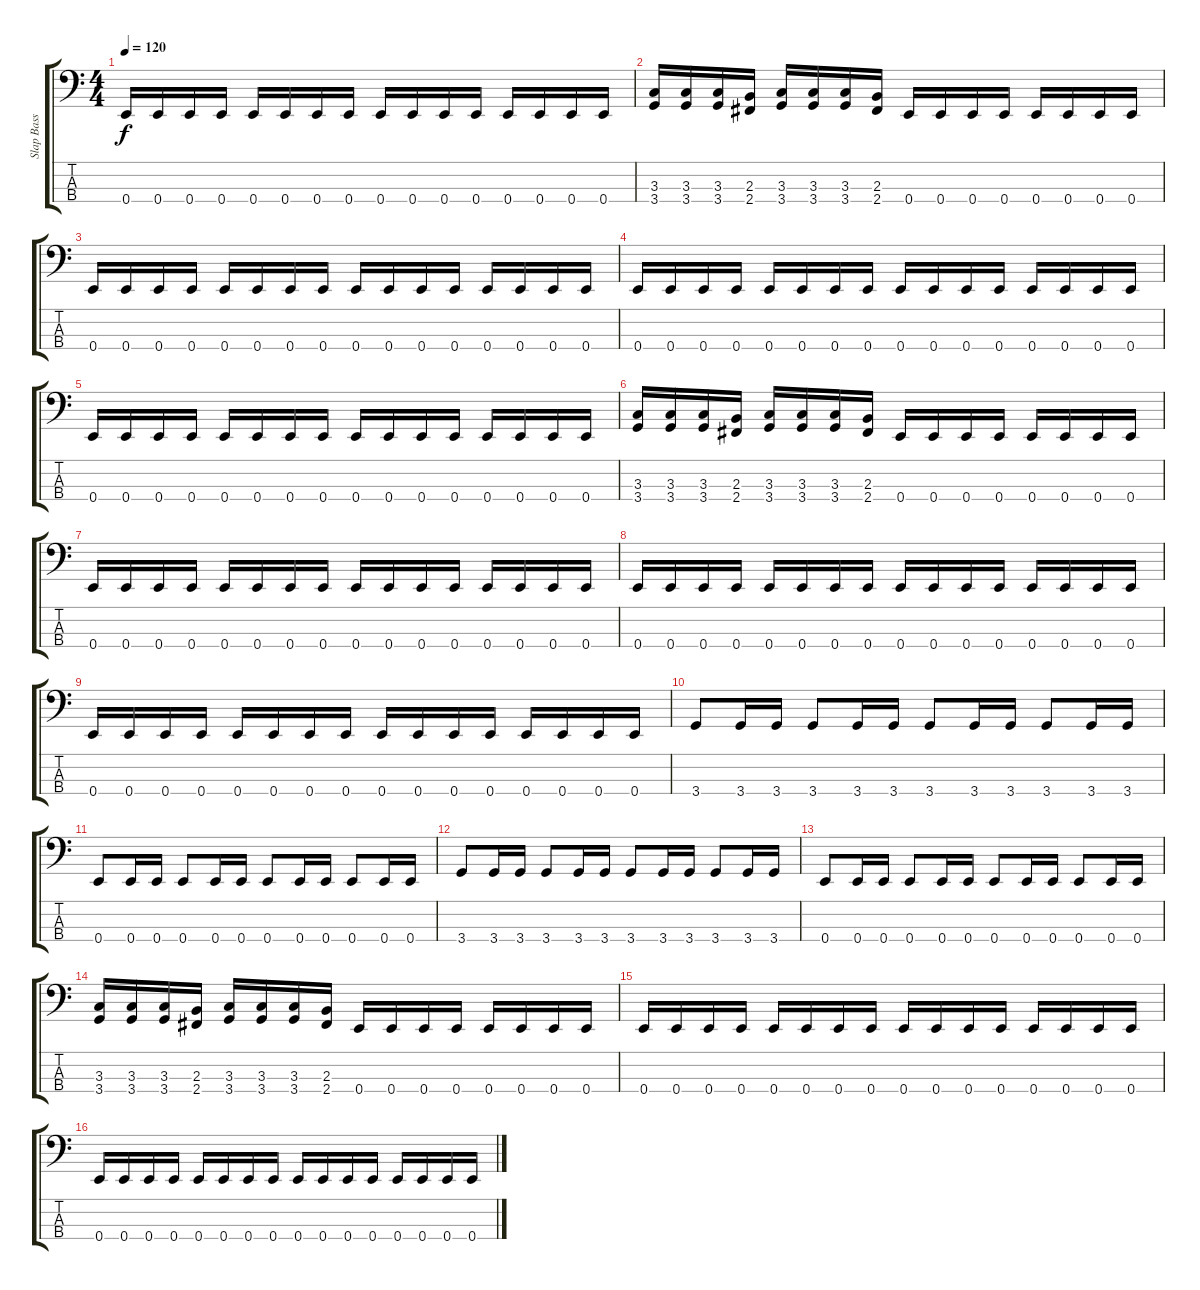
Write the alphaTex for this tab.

\track ("Slap Bass 1" "Slap Bass ") {instrument slapbass1}
\staff {score tabs}
\tuning (G2 D2 A1 E1) {hide}
\ts (4 4)
\tempo 120
\clef f4
\ks c
0.4.16{dy f} 0.4.16 0.4.16 0.4.16 0.4.16 0.4.16 0.4.16 0.4.16 0.4.16 0.4.16 0.4.16 0.4.16 0.4.16 0.4.16 0.4.16 0.4.16 |
(3.3 3.4).16 (3.3 3.4).16 (3.3 3.4).16 (2.3 2.4).16 (3.3 3.4).16 (3.3 3.4).16 (3.3 3.4).16 (2.3 2.4).16 0.4.16 0.4.16 0.4.16 0.4.16 0.4.16 0.4.16 0.4.16 0.4.16 |
0.4.16 0.4.16 0.4.16 0.4.16 0.4.16 0.4.16 0.4.16 0.4.16 0.4.16 0.4.16 0.4.16 0.4.16 0.4.16 0.4.16 0.4.16 0.4.16 |
0.4.16 0.4.16 0.4.16 0.4.16 0.4.16 0.4.16 0.4.16 0.4.16 0.4.16 0.4.16 0.4.16 0.4.16 0.4.16 0.4.16 0.4.16 0.4.16 |
0.4.16 0.4.16 0.4.16 0.4.16 0.4.16 0.4.16 0.4.16 0.4.16 0.4.16 0.4.16 0.4.16 0.4.16 0.4.16 0.4.16 0.4.16 0.4.16 |
(3.3 3.4).16 (3.3 3.4).16 (3.3 3.4).16 (2.3 2.4).16 (3.3 3.4).16 (3.3 3.4).16 (3.3 3.4).16 (2.3 2.4).16 0.4.16 0.4.16 0.4.16 0.4.16 0.4.16 0.4.16 0.4.16 0.4.16 |
0.4.16 0.4.16 0.4.16 0.4.16 0.4.16 0.4.16 0.4.16 0.4.16 0.4.16 0.4.16 0.4.16 0.4.16 0.4.16 0.4.16 0.4.16 0.4.16 |
0.4.16 0.4.16 0.4.16 0.4.16 0.4.16 0.4.16 0.4.16 0.4.16 0.4.16 0.4.16 0.4.16 0.4.16 0.4.16 0.4.16 0.4.16 0.4.16 |
0.4.16 0.4.16 0.4.16 0.4.16 0.4.16 0.4.16 0.4.16 0.4.16 0.4.16 0.4.16 0.4.16 0.4.16 0.4.16 0.4.16 0.4.16 0.4.16 |
3.4.8 3.4.16 3.4.16 3.4.8 3.4.16 3.4.16 3.4.8 3.4.16 3.4.16 3.4.8 3.4.16 3.4.16 |
0.4.8 0.4.16 0.4.16 0.4.8 0.4.16 0.4.16 0.4.8 0.4.16 0.4.16 0.4.8 0.4.16 0.4.16 |
3.4.8 3.4.16 3.4.16 3.4.8 3.4.16 3.4.16 3.4.8 3.4.16 3.4.16 3.4.8 3.4.16 3.4.16 |
0.4.8 0.4.16 0.4.16 0.4.8 0.4.16 0.4.16 0.4.8 0.4.16 0.4.16 0.4.8 0.4.16 0.4.16 |
(3.3 3.4).16 (3.3 3.4).16 (3.3 3.4).16 (2.3 2.4).16 (3.3 3.4).16 (3.3 3.4).16 (3.3 3.4).16 (2.3 2.4).16 0.4.16 0.4.16 0.4.16 0.4.16 0.4.16 0.4.16 0.4.16 0.4.16 |
0.4.16 0.4.16 0.4.16 0.4.16 0.4.16 0.4.16 0.4.16 0.4.16 0.4.16 0.4.16 0.4.16 0.4.16 0.4.16 0.4.16 0.4.16 0.4.16 |
0.4.16 0.4.16 0.4.16 0.4.16 0.4.16 0.4.16 0.4.16 0.4.16 0.4.16 0.4.16 0.4.16 0.4.16 0.4.16 0.4.16 0.4.16 0.4.16
